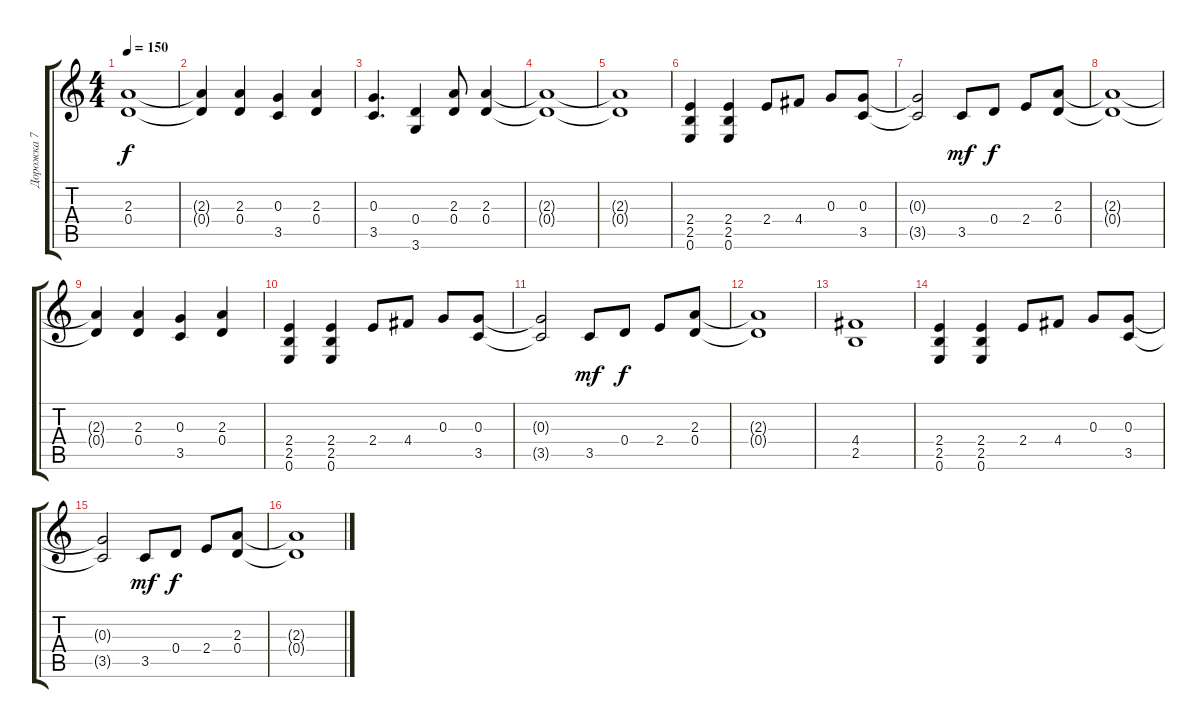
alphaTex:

\track ("Дорожка 7" "Дорожка 7") {instrument distortionguitar}
\staff {score tabs}
\tuning (E4 B3 G3 D3 A2 E2) {hide}
\ts (4 4)
\tempo 150
\clef g2
\ks c
(2.3{t} 0.4{t}).1{dy f} |
(2.3{t} 0.4{t}).4 (2.3 0.4).4 (0.3 3.5).4 (2.3 0.4).4 |
(0.3 3.5).4{d} (0.4 3.6).4 (2.3 0.4).8 (2.3 0.4).4 |
(2.3{t} 0.4{t}).1 |
(2.3{t} 0.4{t}).1 |
(2.4 2.5 0.6).4 (2.4 2.5 0.6).4 2.4.8 4.4.8 0.3.8 (0.3 3.5).8 |
(0.3{t} 3.5{t}).2 3.5.8{dy mf} 0.4.8{dy f} 2.4.8 (2.3 0.4).8 |
(2.3{t} 0.4{t}).1 |
(2.3{t} 0.4{t}).4 (2.3 0.4).4 (0.3 3.5).4 (2.3 0.4).4 |
(2.4 2.5 0.6).4 (2.4 2.5 0.6).4 2.4.8 4.4.8 0.3.8 (0.3 3.5).8 |
(0.3{t} 3.5{t}).2 3.5.8{dy mf} 0.4.8{dy f} 2.4.8 (2.3 0.4).8 |
(2.3{t} 0.4{t}).1 |
(4.4 2.5).1 |
(2.4 2.5 0.6).4 (2.4 2.5 0.6).4 2.4.8 4.4.8 0.3.8 (0.3 3.5).8 |
(0.3{t} 3.5{t}).2 3.5.8{dy mf} 0.4.8{dy f} 2.4.8 (2.3 0.4).8 |
(2.3{t} 0.4{t}).1
